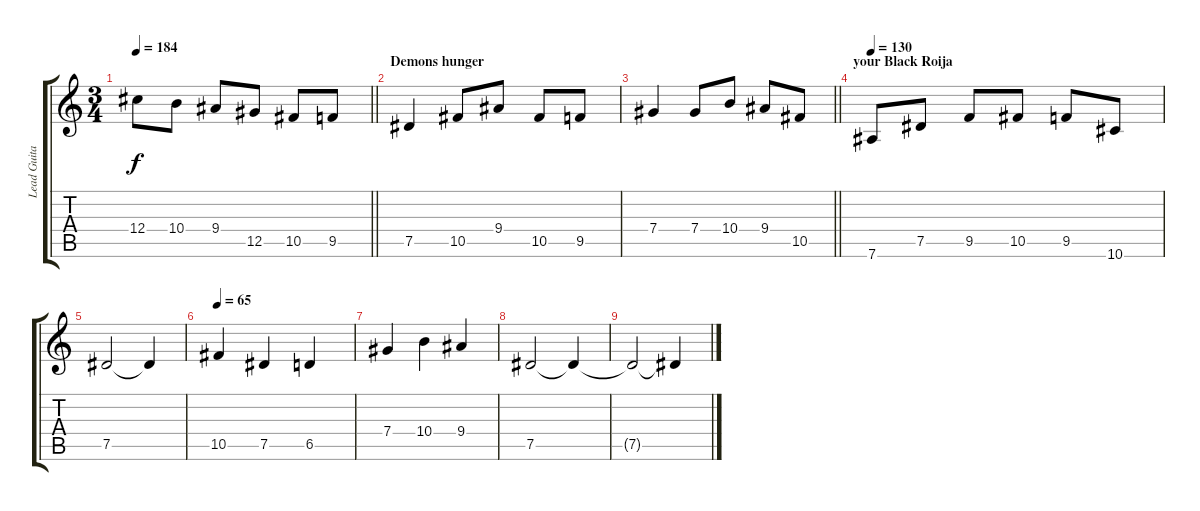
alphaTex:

\track ("Lead Guitar" "Lead Guita") {instrument distortionguitar}
\staff {score tabs}
\tuning (Eb4 Bb3 Gb3 Db3 Ab2 Eb2) {hide}
\ts (3 4)
\tempo 184
\clef g2
\barLineRight lightlight
\ks c
12.4.8{dy f} 10.4.8 9.4.8 12.5.8 10.5.8 9.5.8 |
\section ("" "Demons hunger ")
7.5.4 10.5.8 9.4.8 10.5.8 9.5.8 |
\barLineRight lightlight
7.4.4 7.4.8 10.4.8 9.4.8 10.5.8 |
\section ("" "your Black Roija ")
\tempo 130
7.6.8 7.5.8 9.5.8 10.5.8 9.5.8 10.6.8 |
7.5.2 7.5{t}.4 |
\tempo 65
10.5.4 7.5.4 6.5.4 |
7.4.4 10.4.4 9.4.4 |
7.5.2 7.5{t}.4 |
7.5{t}.2 7.5{t}.4
